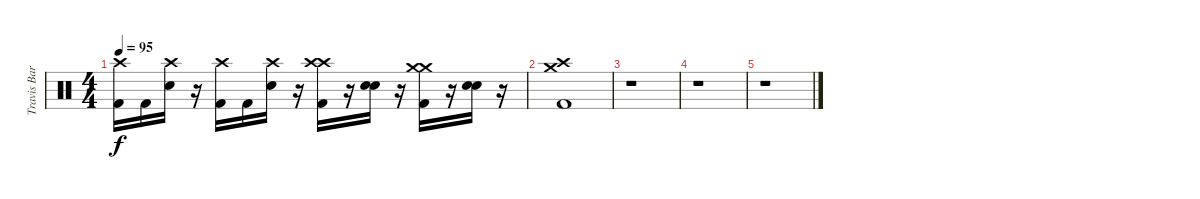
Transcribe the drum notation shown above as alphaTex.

\track ("Travis Barker" "Travis Bar") {instrument percussion}
\staff {score}
\articulation defaults
\ts (4 4)
\tempo 95
\clef neutral
\ks c
("Crash high (hit)" "Kick (hit) 2").16{dy f} "Kick (hit) 2".16 ("Crash high (hit)" "Snare (hit) 2").16 r.16 ("Crash high (hit)" "Kick (hit) 2").16 "Kick (hit) 2".16 ("Crash high (hit)" "Snare (hit) 2").16 r.16 ("Crash high (hit)" "Crash high (hit)" "Kick (hit) 2").16 r.16 ("Snare (hit) 2" "Snare (hit) 2").16 r.16 ("Crash medium (hit)" "Crash medium (hit)" "Kick (hit) 2").16 r.16 ("Snare (hit) 2" "Snare (hit) 2").16 r.16 |
("Crash medium (hit)" "Crash high (hit)" "Kick (hit) 2").1 |
r.1 |
r.1 |
r.1
